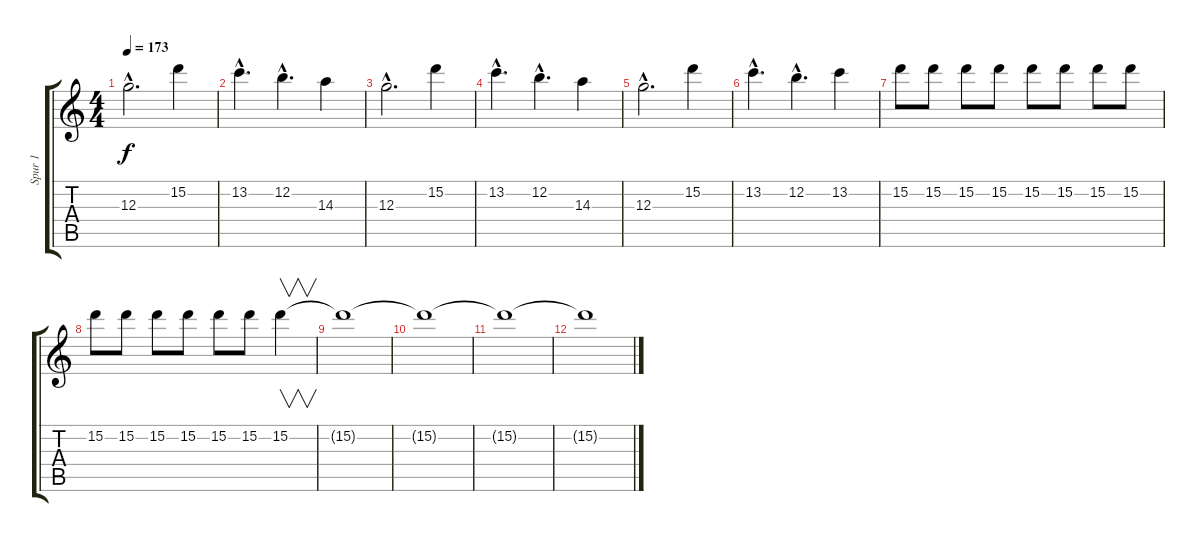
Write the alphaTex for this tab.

\track ("Spur 1" "Spur 1") {instrument overdrivenguitar}
\staff {score tabs}
\tuning (E4 B3 G3 D3 A2 E2) {hide}
\ts (4 4)
\tempo 173
\clef g2
\ks c
12.3{hac}.2{d dy f volume 15} 15.2.4 |
13.2{hac}.4{d} 12.2{hac}.4{d} 14.3.4 |
12.3{hac}.2{d} 15.2.4 |
13.2{hac}.4{d} 12.2{hac}.4{d} 14.3.4 |
12.3{hac}.2{d} 15.2.4 |
13.2{hac}.4{d} 12.2{hac}.4{d} 13.2.4 |
15.2.8 15.2.8 15.2.8 15.2.8 15.2.8 15.2.8 15.2.8 15.2.8 |
15.2.8 15.2.8 15.2.8 15.2.8 15.2.8 15.2.8 15.2.4{v} |
15.2{t}.1{volume 8} |
15.2{t}.1 |
15.2{t}.1{volume 2} |
15.2{t}.1
